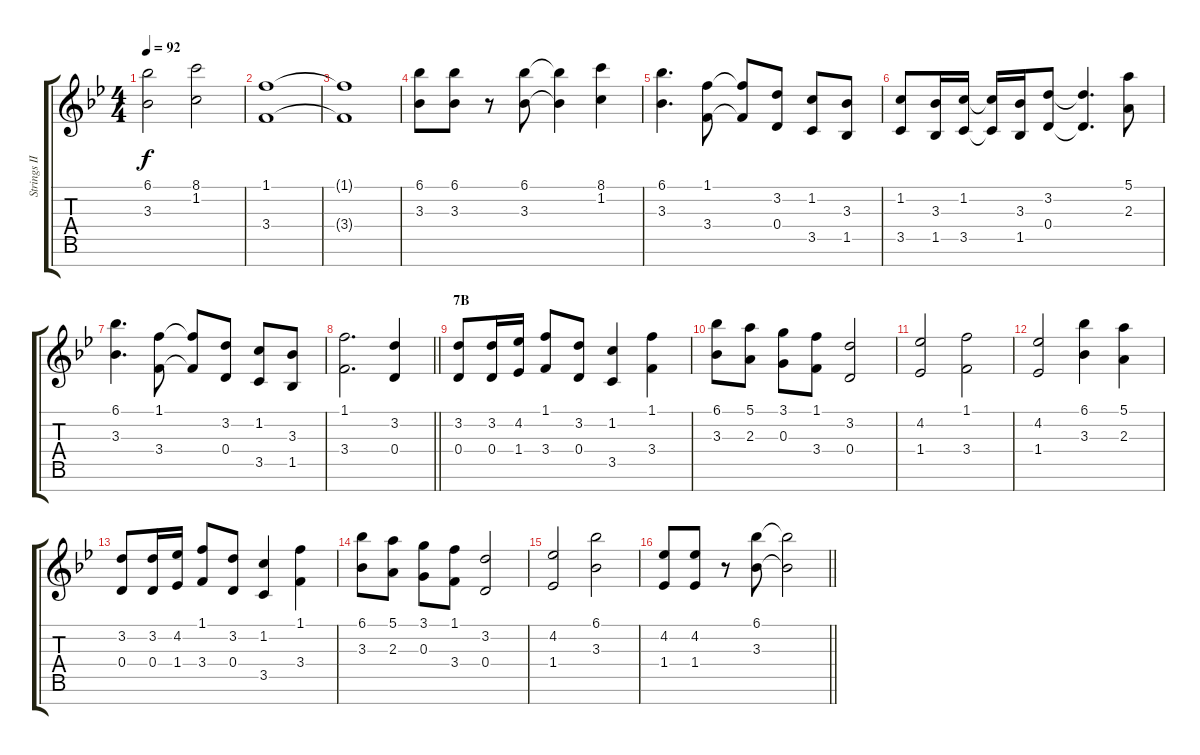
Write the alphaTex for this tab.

\track ("Strings II" "Strings II") {instrument stringensemble1}
\staff {score tabs}
\tuning (E5 B4 G4 D4 A3 E3 B2) {hide}
\ts (4 4)
\tempo 92
\clef g2
\ks bb
(6.1 3.3).2{dy f} (8.1 1.2).2 |
(1.1 3.4).1 |
(1.1{t} 3.4{t}).1 |
(6.1 3.3).8 (6.1 3.3).8 r.8 (6.1 3.3).8 (6.1{t} 3.3{t}).4 (8.1 1.2).4 |
(6.1 3.3).4{d} (1.1 3.4).8 (1.1{t} 3.4{t}).8 (3.2 0.4).8 (1.2 3.5).8 (3.3 1.5).8 |
(1.2 3.5).8 (3.3 1.5).16 (1.2 3.5).16 (1.2{t} 3.5{t}).16 (3.3 1.5).16 (3.2 0.4).8 (3.2{t} 0.4{t}).4{d} (5.1 2.3).8 |
(6.1 3.3).4{d} (1.1 3.4).8 (1.1{t} 3.4{t}).8 (3.2 0.4).8 (1.2 3.5).8 (3.3 1.5).8 |
\barLineRight lightlight
(1.1 3.4).2{d} (3.2 0.4).4 |
\section ("" "7B")
(3.2 0.4).8 (3.2 0.4).16 (4.2 1.4).16 (1.1 3.4).8 (3.2 0.4).8 (1.2 3.5).4 (1.1 3.4).4 |
(6.1 3.3).8 (5.1 2.3).8 (3.1 0.3).8 (1.1 3.4).8 (3.2 0.4).2 |
(4.2 1.4).2 (1.1 3.4).2 |
(4.2 1.4).2 (6.1 3.3).4 (5.1 2.3).4 |
(3.2 0.4).8 (3.2 0.4).16 (4.2 1.4).16 (1.1 3.4).8 (3.2 0.4).8 (1.2 3.5).4 (1.1 3.4).4 |
(6.1 3.3).8 (5.1 2.3).8 (3.1 0.3).8 (1.1 3.4).8 (3.2 0.4).2 |
(4.2 1.4).2 (6.1 3.3).2 |
\barLineRight lightlight
(4.2 1.4).8 (4.2 1.4).8 r.8 (6.1 3.3).8 (6.1{t} 3.3{t}).2
